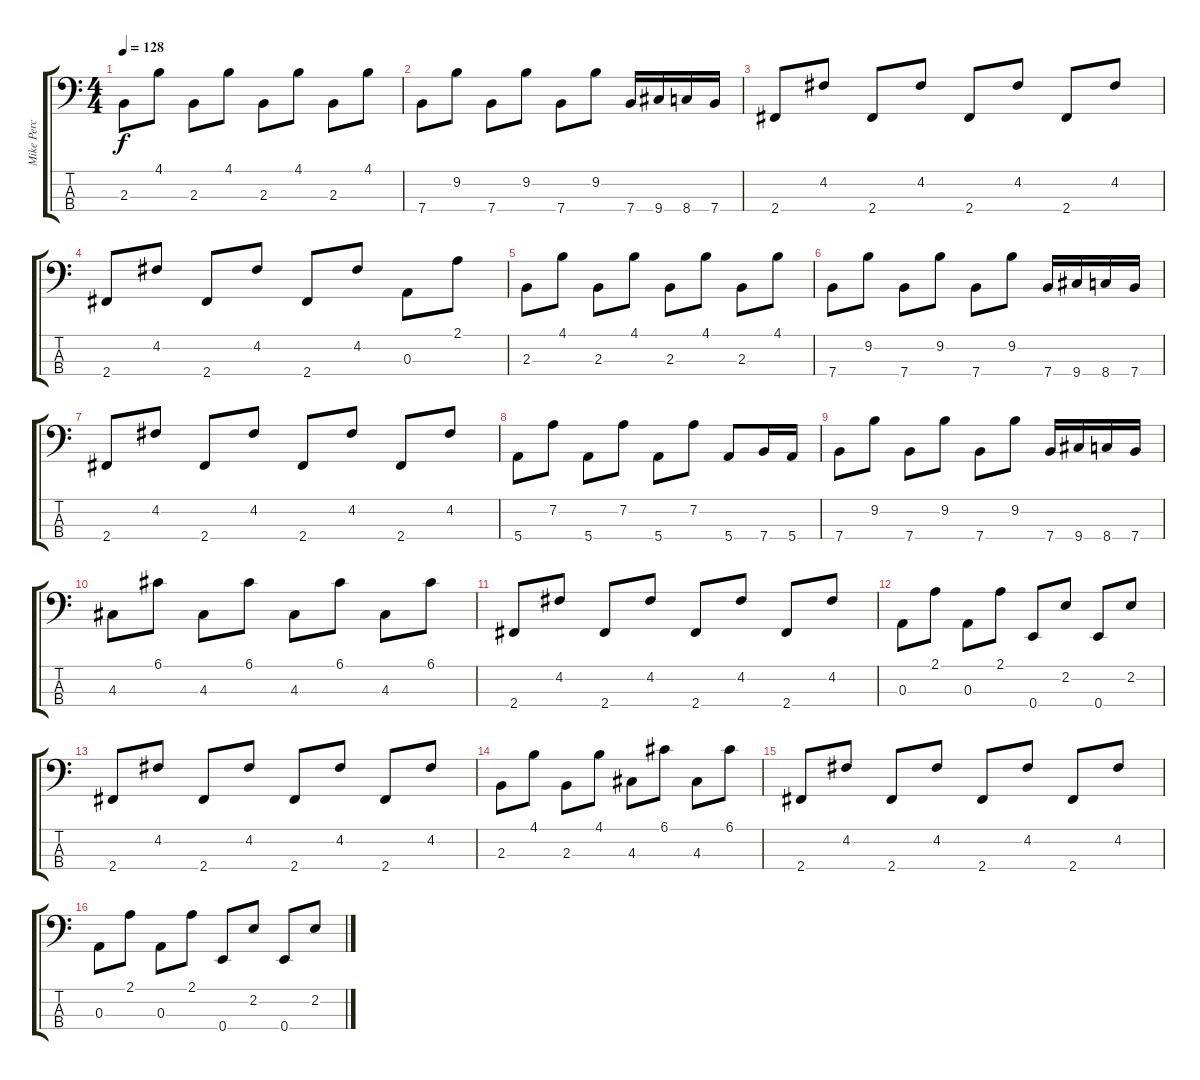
\track (" Mike Percy" " Mike Perc") {instrument electricbassfinger}
\staff {score tabs}
\tuning (G2 D2 A1 E1) {hide}
\ts (4 4)
\tempo 128
\clef f4
\ks c
2.3.8{dy f} 4.1.8 2.3.8 4.1.8 2.3.8 4.1.8 2.3.8 4.1.8 |
7.4.8 9.2.8 7.4.8 9.2.8 7.4.8 9.2.8 7.4.16 9.4.16 8.4.16 7.4.16 |
2.4.8 4.2.8 2.4.8 4.2.8 2.4.8 4.2.8 2.4.8 4.2.8 |
2.4.8 4.2.8 2.4.8 4.2.8 2.4.8 4.2.8 0.3.8 2.1.8 |
2.3.8 4.1.8 2.3.8 4.1.8 2.3.8 4.1.8 2.3.8 4.1.8 |
7.4.8 9.2.8 7.4.8 9.2.8 7.4.8 9.2.8 7.4.16 9.4.16 8.4.16 7.4.16 |
2.4.8 4.2.8 2.4.8 4.2.8 2.4.8 4.2.8 2.4.8 4.2.8 |
5.4.8 7.2.8 5.4.8 7.2.8 5.4.8 7.2.8 5.4.8 7.4.16 5.4.16 |
7.4.8 9.2.8 7.4.8 9.2.8 7.4.8 9.2.8 7.4.16 9.4.16 8.4.16 7.4.16 |
4.3.8 6.1.8 4.3.8 6.1.8 4.3.8 6.1.8 4.3.8 6.1.8 |
2.4.8 4.2.8 2.4.8 4.2.8 2.4.8 4.2.8 2.4.8 4.2.8 |
0.3.8 2.1.8 0.3.8 2.1.8 0.4.8 2.2.8 0.4.8 2.2.8 |
2.4.8 4.2.8 2.4.8 4.2.8 2.4.8 4.2.8 2.4.8 4.2.8 |
2.3.8 4.1.8 2.3.8 4.1.8 4.3.8 6.1.8 4.3.8 6.1.8 |
2.4.8 4.2.8 2.4.8 4.2.8 2.4.8 4.2.8 2.4.8 4.2.8 |
0.3.8 2.1.8 0.3.8 2.1.8 0.4.8 2.2.8 0.4.8 2.2.8
